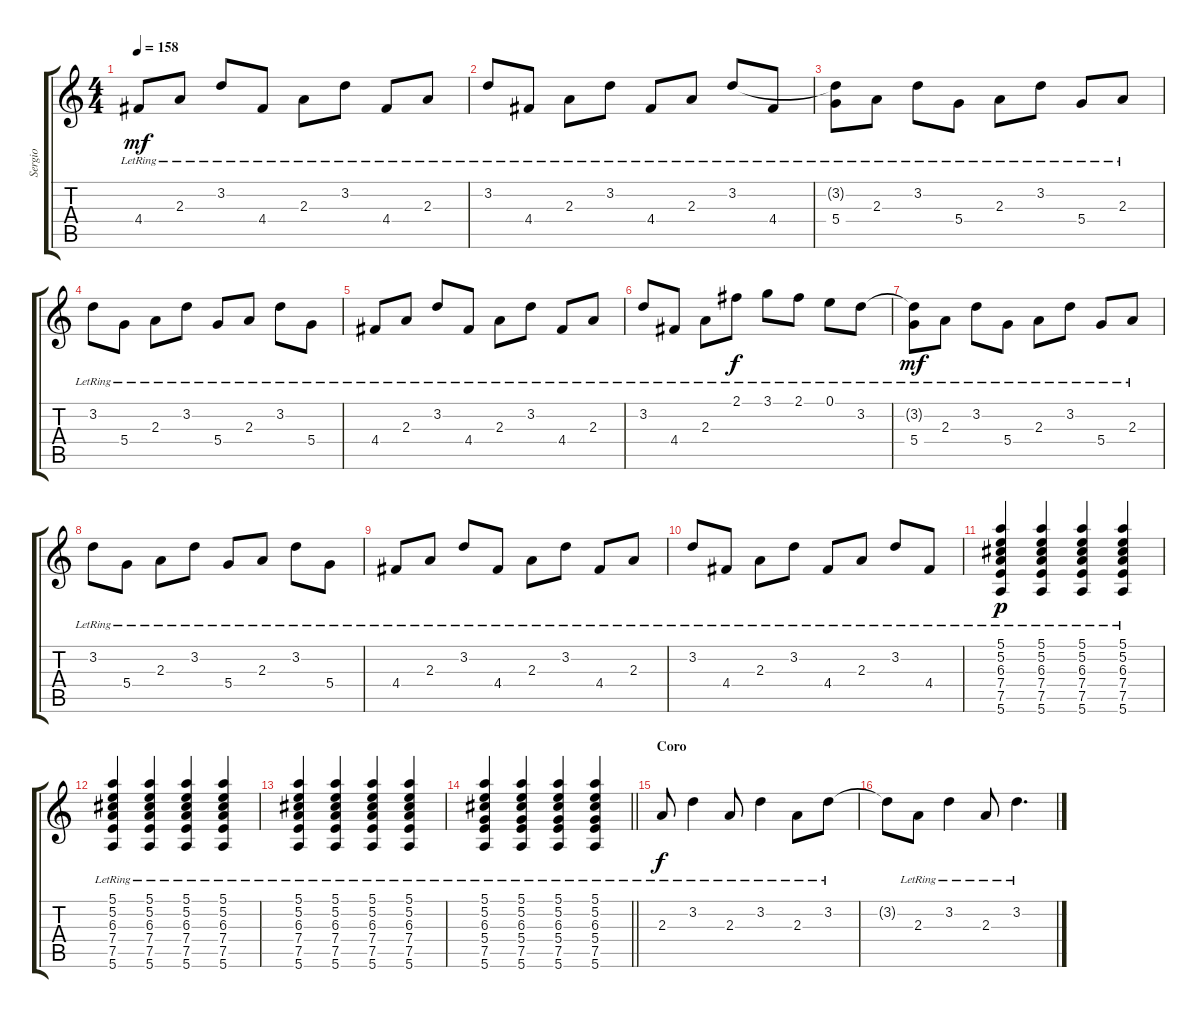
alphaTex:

\track ("Sergio" "Sergio") {instrument acousticguitarsteel}
\staff {score tabs}
\tuning (E4 B3 G3 D3 A2 E2) {hide}
\ts (4 4)
\tempo 158
\clef g2
\ks c
4.4{lr}.8{dy mf} 2.3{lr}.8 3.2{lr}.8 4.4{lr}.8 2.3{lr}.8 3.2{lr}.8 4.4{lr}.8 2.3{lr}.8 |
3.2{lr}.8 4.4{lr}.8 2.3{lr}.8 3.2{lr}.8 4.4{lr}.8 2.3{lr}.8 3.2{lr}.8 4.4{lr}.8 |
(3.2{t} 5.4{lr}).8 2.3{lr}.8 3.2{lr}.8 5.4{lr}.8 2.3{lr}.8 3.2{lr}.8 5.4{lr}.8 2.3{lr}.8 |
3.2{lr}.8 5.4{lr}.8 2.3{lr}.8 3.2{lr}.8 5.4{lr}.8 2.3{lr}.8 3.2{lr}.8 5.4{lr}.8 |
4.4{lr}.8 2.3{lr}.8 3.2{lr}.8 4.4{lr}.8 2.3{lr}.8 3.2{lr}.8 4.4{lr}.8 2.3{lr}.8 |
3.2{lr}.8 4.4{lr}.8 2.3{lr}.8 2.1{lr}.8{dy f} 3.1{lr}.8 2.1{lr}.8 0.1{lr}.8 3.2{lr}.8 |
(3.2{t} 5.4{lr}).8{dy mf} 2.3{lr}.8 3.2{lr}.8 5.4{lr}.8 2.3{lr}.8 3.2{lr}.8 5.4{lr}.8 2.3{lr}.8 |
3.2{lr}.8 5.4{lr}.8 2.3{lr}.8 3.2{lr}.8 5.4{lr}.8 2.3{lr}.8 3.2{lr}.8 5.4{lr}.8 |
4.4{lr}.8 2.3{lr}.8 3.2{lr}.8 4.4{lr}.8 2.3{lr}.8 3.2{lr}.8 4.4{lr}.8 2.3{lr}.8 |
3.2{lr}.8 4.4{lr}.8 2.3{lr}.8 3.2{lr}.8 4.4{lr}.8 2.3{lr}.8 3.2{lr}.8 4.4{lr}.8 |
(5.1{lr} 5.2{lr} 6.3{lr} 7.4{lr} 7.5{lr} 5.6).4{dy p} (5.1{lr} 5.2{lr} 6.3{lr} 7.4{lr} 7.5{lr} 5.6).4 (5.1{lr} 5.2{lr} 6.3{lr} 7.4{lr} 7.5{lr} 5.6).4 (5.1{lr} 5.2{lr} 6.3{lr} 7.4{lr} 7.5{lr} 5.6).4 |
(5.1{lr} 5.2{lr} 6.3{lr} 7.4{lr} 7.5{lr} 5.6).4 (5.1{lr} 5.2{lr} 6.3{lr} 7.4{lr} 7.5{lr} 5.6).4 (5.1{lr} 5.2{lr} 6.3{lr} 7.4{lr} 7.5{lr} 5.6).4 (5.1{lr} 5.2{lr} 6.3{lr} 7.4{lr} 7.5{lr} 5.6).4 |
(5.1{lr} 5.2{lr} 6.3{lr} 7.4{lr} 7.5{lr} 5.6).4 (5.1{lr} 5.2{lr} 6.3{lr} 7.4{lr} 7.5{lr} 5.6).4 (5.1{lr} 5.2{lr} 6.3{lr} 7.4{lr} 7.5{lr} 5.6).4 (5.1{lr} 5.2{lr} 6.3{lr} 7.4{lr} 7.5{lr} 5.6).4 |
\barLineRight lightlight
(5.1{lr} 5.2{lr} 6.3{lr} 5.4{lr} 7.5{lr} 5.6).4 (5.1{lr} 5.2{lr} 6.3{lr} 5.4{lr} 7.5{lr} 5.6).4 (5.1{lr} 5.2{lr} 6.3{lr} 5.4{lr} 7.5{lr} 5.6).4 (5.1{lr} 5.2{lr} 6.3{lr} 5.4{lr} 7.5{lr} 5.6).4 |
\section ("" "Coro")
2.3{lr}.8{dy f} 3.2{lr}.4 2.3{lr}.8 3.2{lr}.4 2.3{lr}.8 3.2{lr}.8 |
3.2{t}.8 2.3{lr}.8 3.2{lr}.4 2.3{lr}.8 3.2{lr}.4{d}
